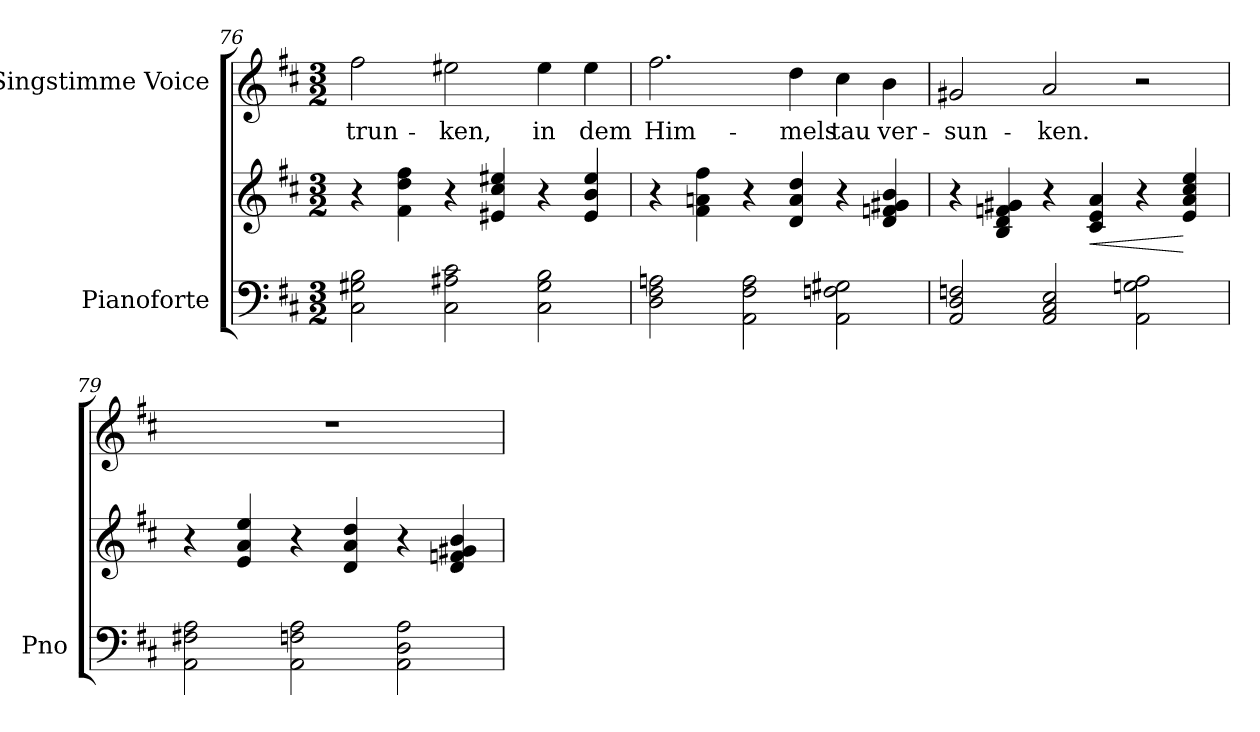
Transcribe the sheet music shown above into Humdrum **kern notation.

**kern	**kern	**dynam	**kern	**text
*part2	*part2	*part2	*part1	*part1
*staff3	*staff2	*staff2/3	*staff1	*staff1
*I"Pianoforte	*	*	*I"Singstimme Voice	*
*I'Pno	*	*	*	*
*clefF4	*clefG2	*	*clefG2	*
*k[f#c#]	*k[f#c#]	*	*k[f#c#]	*
*M3/2	*M3/2	*	*M3/2	*
=76	=76	=76	=76	=76
2C#\ 2G#X\ 2B\	4r	.	2ff#\	-trun-
.	4f#\ 4dd\ 4ff#\	.	.	.
2C#\ 2A#X\ 2c#\	4r	.	2ee#X\	-ken,
.	4e#X/ 4cc#/ 4ee#X/	.	.	.
2C#\ 2G#\ 2B\	4r	.	4ee#\	in
.	4e#/ 4b/ 4ee#/	.	4ee#\	dem
=77	=77	=77	=77	=77
2D\ 2F#\ 2An\	4r	.	2.ff#\	Him-
.	4f#\ 4an\ 4ff#\	.	.	.
2AA\ 2F#\ 2A\	4r	.	.	.
.	4d/ 4a/ 4dd/	.	4dd\	-mels-
2AA\ 2Fn\ 2G#X\	4r	.	4cc#\	-tau
.	4d/ 4fn/ 4g#X/ 4b/	.	4b\	ver-
=78	=78	=78	=78	=78
2AA/ 2D/ 2Fn/	4r	.	2g#X/	-sun-
.	4B/ 4d/ 4fn/ 4g#X/	.	.	.
2AA/ 2C#/ 2E/	4r	.	2a/	-ken.
!	!	!LO:HP:b	!	!
.	4c#/ 4e/ 4a/	<	.	.
2AA\ 2Gn\ 2A\	4r	.	2r	.
.	4e/ 4a/ 4cc#/ 4ee/	[	.	.
=79	=79	=79	=79	=79
2AA\ 2F#X\ 2A\	4r	.	1.r	.
.	4e/ 4a/ 4ee/	.	.	.
2AA\ 2Fn\ 2A\	4r	.	.	.
.	4d/ 4a/ 4dd/	.	.	.
2AA\ 2D\ 2A\	4r	.	.	.
.	4d/ 4fn/ 4g#X/ 4b/	.	.	.
=	=	=	=	=
*-	*-	*-	*-	*-
